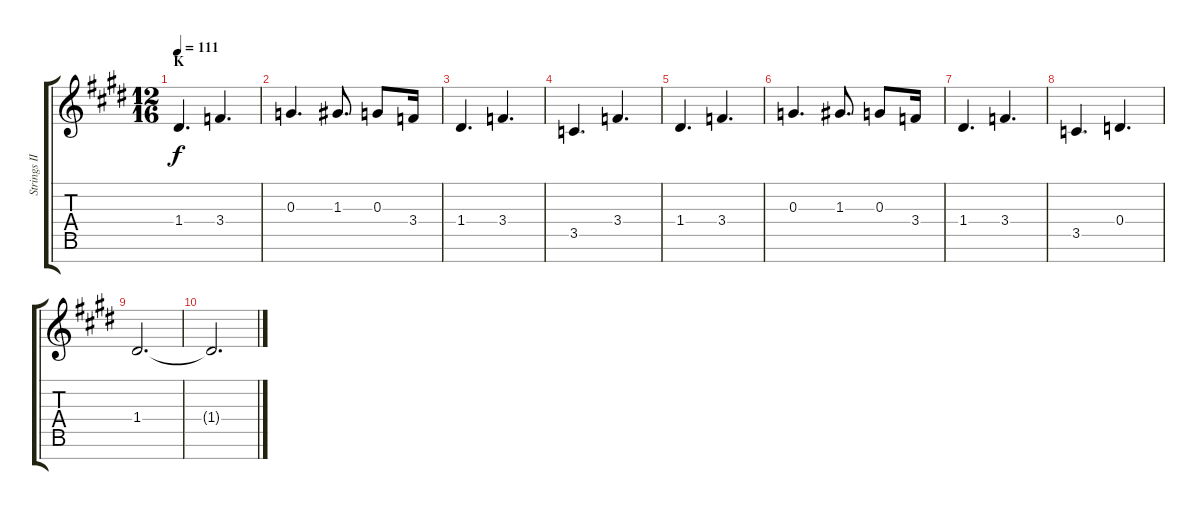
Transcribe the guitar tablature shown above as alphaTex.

\track ("Strings II" "Strings II") {instrument stringensemble1}
\staff {score tabs}
\tuning (E5 B4 G4 D4 A3 E3 B2) {hide}
\ts (12 16)
\section ("" "K")
\tempo 111
\clef g2
\ks e
1.4.4{d dy f} 3.4.4{d} |
0.3.4{d} 1.3.8{d} 0.3.8 3.4.16 |
1.4.4{d} 3.4.4{d} |
3.5.4{d} 3.4.4{d} |
1.4.4{d} 3.4.4{d} |
0.3.4{d} 1.3.8{d} 0.3.8 3.4.16 |
1.4.4{d} 3.4.4{d} |
3.5.4{d} 0.4.4{d} |
1.4.2{d} |
1.4{t}.2{d}
